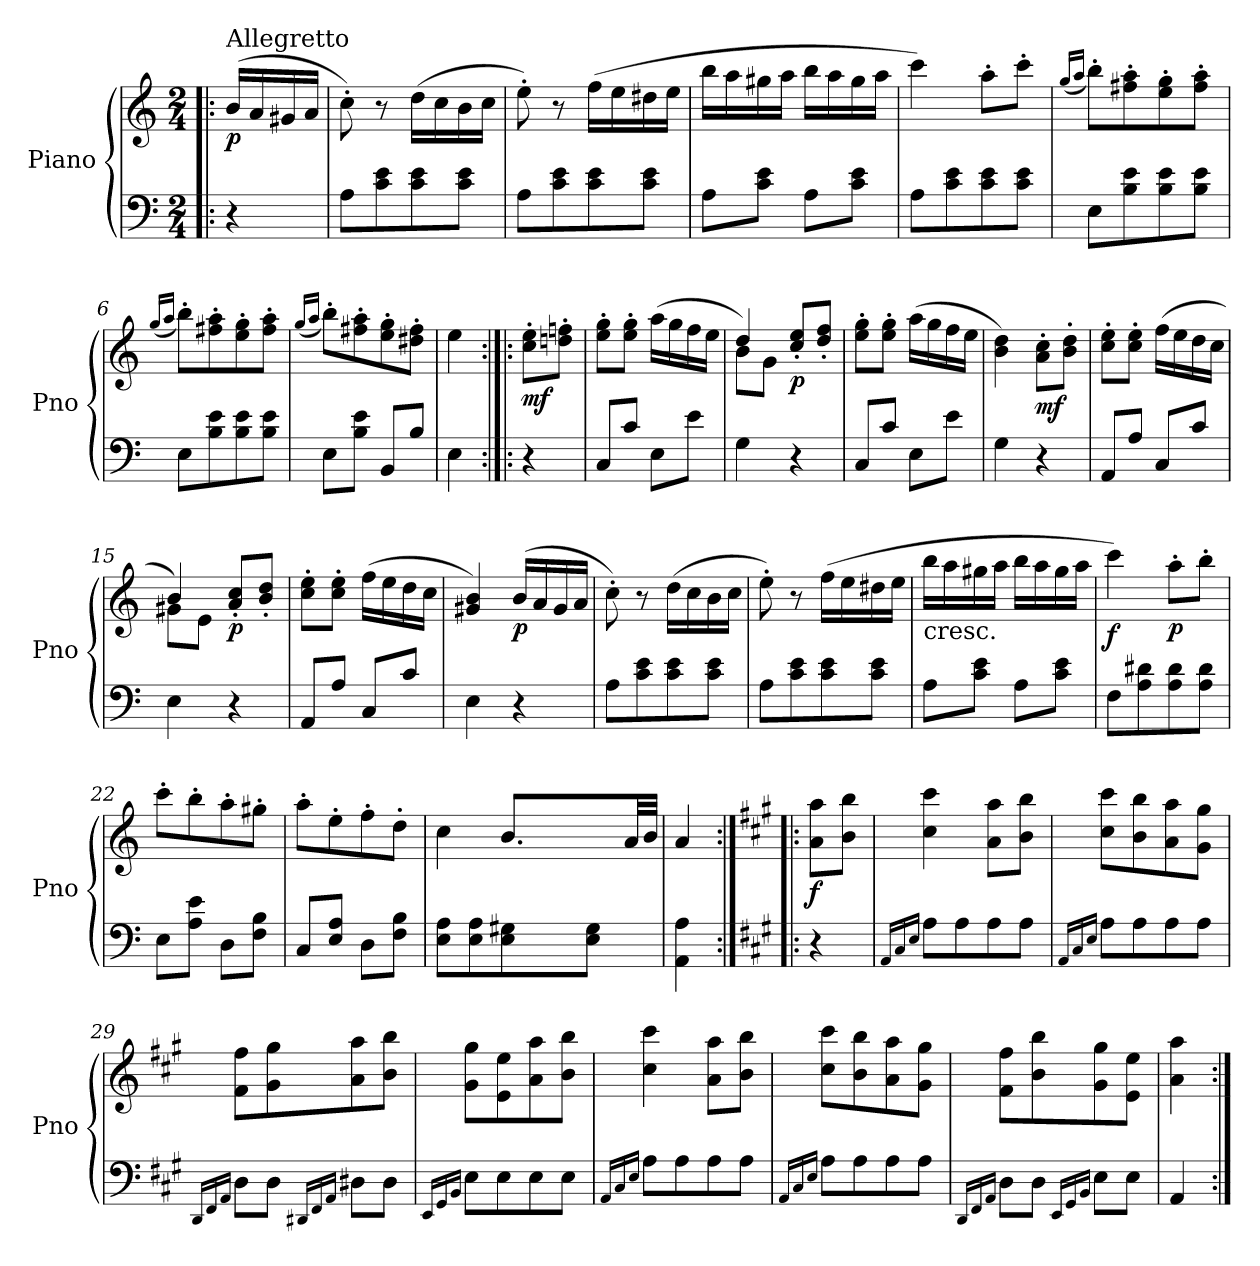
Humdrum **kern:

**kern	**kern	**dynam
*part1	*part1	*part1
*staff2	*staff1	*staff1/2
*I"Piano	*	*
*I'Pno	*	*
*clefF4	*clefG2	*
*k[]	*k[]	*
*C:	*C:	*
*M2/4	*M2/4	*
=!|:	=!|:	=!|:
!	!LO:TX:a:t=Allegretto	!
!	!	!LO:DY:b
4r	(16b/LL	p
.	16a/	.
.	16g#X/	.
.	16a/JJ	.
=1	=1	=1
8A\L	8cc'\)	.
8c\ 8e\	8r	.
8c\ 8e\	(16dd\LL	.
.	16cc\	.
8c\ 8e\J	16b\	.
.	16cc\JJ	.
=2	=2	=2
8A\L	8ee'\)	.
8c\ 8e\	8r	.
8c\ 8e\	(16ff\LL	.
.	16ee\	.
8c\ 8e\J	16dd#X\	.
.	16ee\JJ	.
=3	=3	=3
8A\L	16bb\LL	.
.	16aa\	.
8c\ 8e\J	16gg#X\	.
.	16aa\JJ	.
8A\L	16bb\LL	.
.	16aa\	.
8c\ 8e\J	16gg#\	.
.	16aa\JJ	.
=4	=4	=4
8A\L	4ccc\)	.
8c\ 8e\	.	.
8c\ 8e\	8aa'\L	.
8c\ 8e\J	8ccc'\J	.
!!LO:LB:g=z
=5	=5	=5
.	(16qgg/LL	.
.	16qaa/JJ	.
8E\L	8bb'\L)	.
8B\ 8e\	8ff#X\' 8aa\'	.
8B\ 8e\	8ee\' 8gg\'	.
8B\ 8e\J	8ff#\' 8aa\'J	.
=6	=6	=6
.	(16qgg/LL	.
.	16qaa/JJ	.
8E\L	8bb'\L)	.
8B\ 8e\	8ff#X\' 8aa\'	.
8B\ 8e\	8ee\' 8gg\'	.
8B\ 8e\J	8ff#\' 8aa\'J	.
=7	=7	=7
.	(16qgg/LL	.
.	16qaa/JJ	.
8E\L	8bb'\L)	.
8B\ 8e\J	8ff#X\' 8aa\'	.
8BB/L	8ee\' 8gg\'	.
8B/J	8dd#X\' 8ff#\'J	.
=8	=8	=8
4E\	4ee\	.
!!LO:LB:g=z
=9:|!|:	=9:|!|:	=9:|!|:
!	!	!LO:DY:b
4r	8cc\' 8ee\'L	mf
.	8ddn\' 8ffn\'J	.
=10	=10	=10
8C/L	8ee\' 8gg\'L	.
8c/J	8ee\' 8gg\'J	.
8E\L	(16aa\LL	.
.	16gg\	.
8e\J	16ff\	.
.	16ee\JJ	.
=11	=11	=11
*	*^	*
4G\	4dd/)	8b\L	.
.	.	8g\J	.
!	!	!	!LO:DY:b
4r	8cc/' 8ee/'L	4ryy	p
.	8dd/' 8ff/'J	.	.
*	*v	*v	*
=12	=12	=12
8C/L	8ee\' 8gg\'L	.
8c/J	8ee\' 8gg\'J	.
8E\L	(16aa\LL	.
.	16gg\	.
8e\J	16ff\	.
.	16ee\JJ	.
=13	=13	=13
4G\	4b\ 4dd\)	.
!	!	!LO:DY:b
4r	8a\' 8cc\'L	mf
.	8b\' 8dd\'J	.
=14	=14	=14
8AA/L	8cc\' 8ee\'L	.
8A/J	8cc\' 8ee\'J	.
8C/L	(16ff\LL	.
.	16ee\	.
8c/J	16dd\	.
.	16cc\JJ	.
=15	=15	=15
*	*^	*
4E\	4b/)	8g#X\L	.
.	.	8e\J	.
!	!	!	!LO:DY:b
4r	8a/' 8cc/'L	4ryy	p
.	8b/' 8dd/'J	.	.
*	*v	*v	*
!!LO:LB:g=z
=16	=16	=16
8AA/L	8cc\' 8ee\'L	.
8A/J	8cc\' 8ee\'J	.
8C/L	(16ff\LL	.
.	16ee\	.
8c/J	16dd\	.
.	16cc\JJ	.
=17	=17	=17
4E\	4g#X/ 4b/)	.
!	!	!LO:DY:b
4r	(16b/LL	p
.	16a/	.
.	16g#/	.
.	16a/JJ	.
=18	=18	=18
8A\L	8cc'\)	.
8c\ 8e\	8r	.
8c\ 8e\	(16dd\LL	.
.	16cc\	.
8c\ 8e\J	16b\	.
.	16cc\JJ	.
=19	=19	=19
8A\L	8ee'\)	.
8c\ 8e\	8r	.
8c\ 8e\	(16ff\LL	.
.	16ee\	.
8c\ 8e\J	16dd#X\	.
.	16ee\JJ	.
=20	=20	=20
!	!LO:TX:b:t=cresc.	!
8A\L	16bb\LL	.
.	16aa\	.
8c\ 8e\J	16gg#X\	.
.	16aa\JJ	.
8A\L	16bb\LL	.
.	16aa\	.
8c\ 8e\J	16gg#\	.
.	16aa\JJ	.
=21	=21	=21
!	!	!LO:DY:b
8F\L	4ccc\)	f
8A\ 8d#X\	.	.
!	!	!LO:DY:b
8A\ 8d#\	8aa'\L	p
8A\ 8d#\J	8bb'\J	.
!!LO:LB:g=z
=22	=22	=22
8E\L	8ccc'\L	.
8A\ 8e\J	8bb'\	.
8D\L	8aa'\	.
8F\ 8B\J	8gg#X'\J	.
=23	=23	=23
8C/L	8aa'\L	.
8E/ 8A/J	8ee'\	.
8D\L	8ff'\	.
8F\ 8B\J	8dd'\J	.
=24	=24	=24
*	*^	*
8E\ 8A\L	4cc\	4ryy	.
8E\ 8A\	.	.	.
8E\ 8G#X\	8.b/L	32ccyy	.
.	.	32byy	.
.	.	32ccyy	.
.	.	32byy	.
8E\ 8G#\J	.	32ccyy	.
.	.	32byy	.
.	32a/LL	16ryy	.
.	32b/JJJ	.	.
*	*v	*v	*
=25	=25	=25
4AA\ 4A\	4a/	.
!!LO:PB:g=z
=26:|!|:	=26:|!|:	=26:|!|:
*k[f#c#g#]	*k[f#c#g#]	*
*A:	*A:	*
!	!	!LO:DY:b
4r	8a\ 8aa\L	f
.	8b\ 8bb\J	.
=27	=27	=27
16qAA/LL	.	.
16qC#/	.	.
16qE/JJ	.	.
8A\L	4cc#\ 4ccc#\	.
8A\	.	.
8A\	8a\ 8aa\L	.
8A\J	8b\ 8bb\J	.
=28	=28	=28
16qAA/LL	.	.
16qC#/	.	.
16qE/JJ	.	.
8A\L	8cc#\ 8ccc#\L	.
8A\	8b\ 8bb\	.
8A\	8a\ 8aa\	.
8A\J	8g#\ 8gg#\J	.
=29	=29	=29
16qDD/LL	.	.
16qFF#/	.	.
16qAA/JJ	.	.
8D\L	8f#\ 8ff#\L	.
8D\J	8g#\ 8gg#\	.
16qDD#X/LL	.	.
16qFF#/	.	.
16qAA/JJ	.	.
8D#X\L	8a\ 8aa\	.
8D#\J	8b\ 8bb\J	.
=30	=30	=30
16qEE/LL	.	.
16qGG#/	.	.
16qBB/JJ	.	.
8E\L	8g#\ 8gg#\L	.
8E\	8e\ 8ee\	.
8E\	8a\ 8aa\	.
8E\J	8b\ 8bb\J	.
!!LO:LB:g=z
=31	=31	=31
16qAA/LL	.	.
16qC#/	.	.
16qE/JJ	.	.
8A\L	4cc#\ 4ccc#\	.
8A\	.	.
8A\	8a\ 8aa\L	.
8A\J	8b\ 8bb\J	.
=32	=32	=32
16qAA/LL	.	.
16qC#/	.	.
16qE/JJ	.	.
8A\L	8cc#\ 8ccc#\L	.
8A\	8b\ 8bb\	.
8A\	8a\ 8aa\	.
8A\J	8g#\ 8gg#\J	.
=33	=33	=33
16qDD/LL	.	.
16qFF#/	.	.
16qAA/JJ	.	.
8D\L	8f#\ 8ff#\L	.
8D\J	8b\ 8bb\	.
16qEE/LL	.	.
16qGG#/	.	.
16qBB/JJ	.	.
8E\L	8g#\ 8gg#\	.
8E\J	8e\ 8ee\J	.
=34	=34	=34
4AA/	4a\ 4aa\	.
=:|!	=:|!	=:|!
*-	*-	*-
